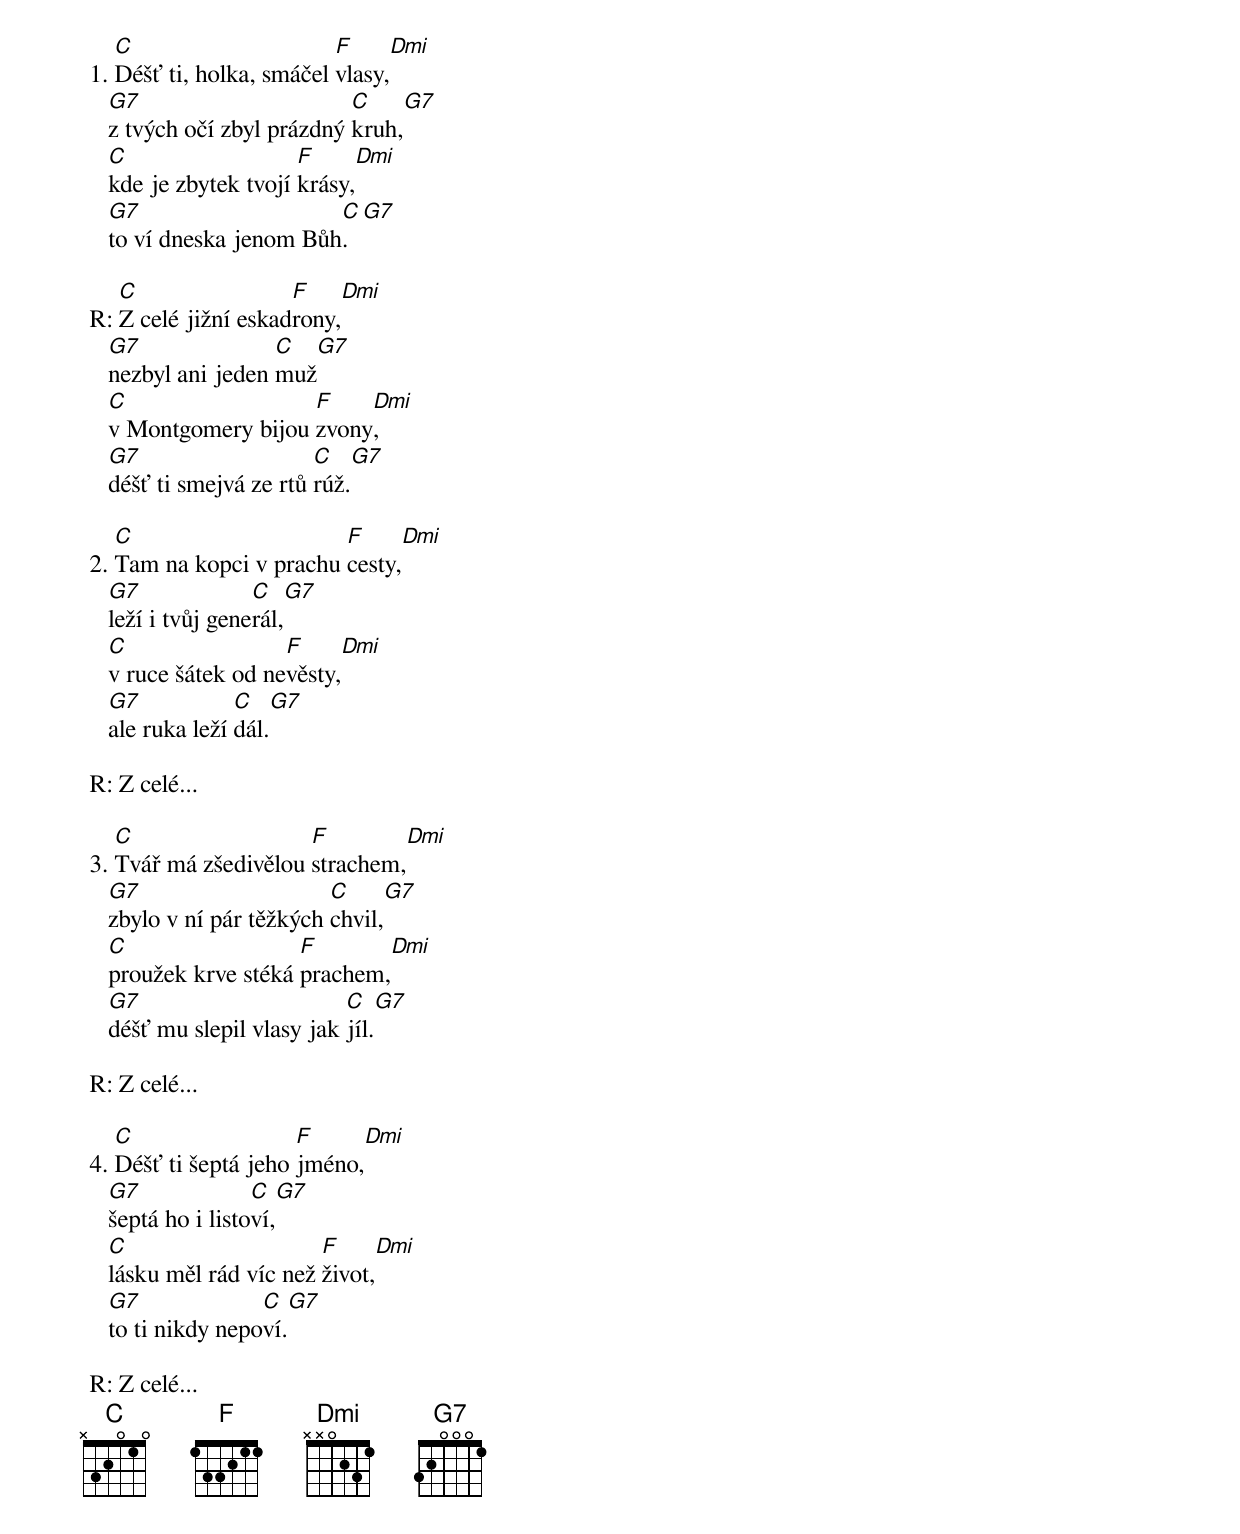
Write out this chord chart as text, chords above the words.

    C                      F     Dmi
 1. Déšť ti, holka, smáčel vlasy,
    G7                       C    G7
    z tvých očí zbyl prázdný kruh,
    C                   F      Dmi
    kde je zbytek tvojí krásy,
    G7                    C   G7
    to ví dneska jenom Bůh.

    C                 F     Dmi
 R: Z celé jižní eskadrony,
    G7               C   G7
    nezbyl ani jeden muž
    C                  F    Dmi
    v Montgomery bijou zvony,
    G7                    C    G7
    déšť ti smejvá ze rtů rúž.

    C                     F     Dmi
 2. Tam na kopci v prachu cesty,
    G7              C   G7
    leží i tvůj generál,
    C                 F     Dmi
    v ruce šátek od nevěsty,
    G7            C     G7
    ale ruka leží dál.

 R: Z celé...

    C                  F         Dmi
 3. Tvář má zšedivělou strachem,
    G7                     C     G7
    zbylo v ní pár těžkých chvil,
    C                  F        Dmi
    proužek krve stéká prachem,
    G7                       C    G7
    déšť mu slepil vlasy jak jíl.

 R: Z celé...

    C                  F     Dmi
 4. Déšť ti šeptá jeho jméno,
    G7              C   G7
    šeptá ho i listoví,
    C                     F     Dmi
    lásku měl rád víc než život,
    G7              C   G7
    to ti nikdy nepoví.

 R: Z celé...
